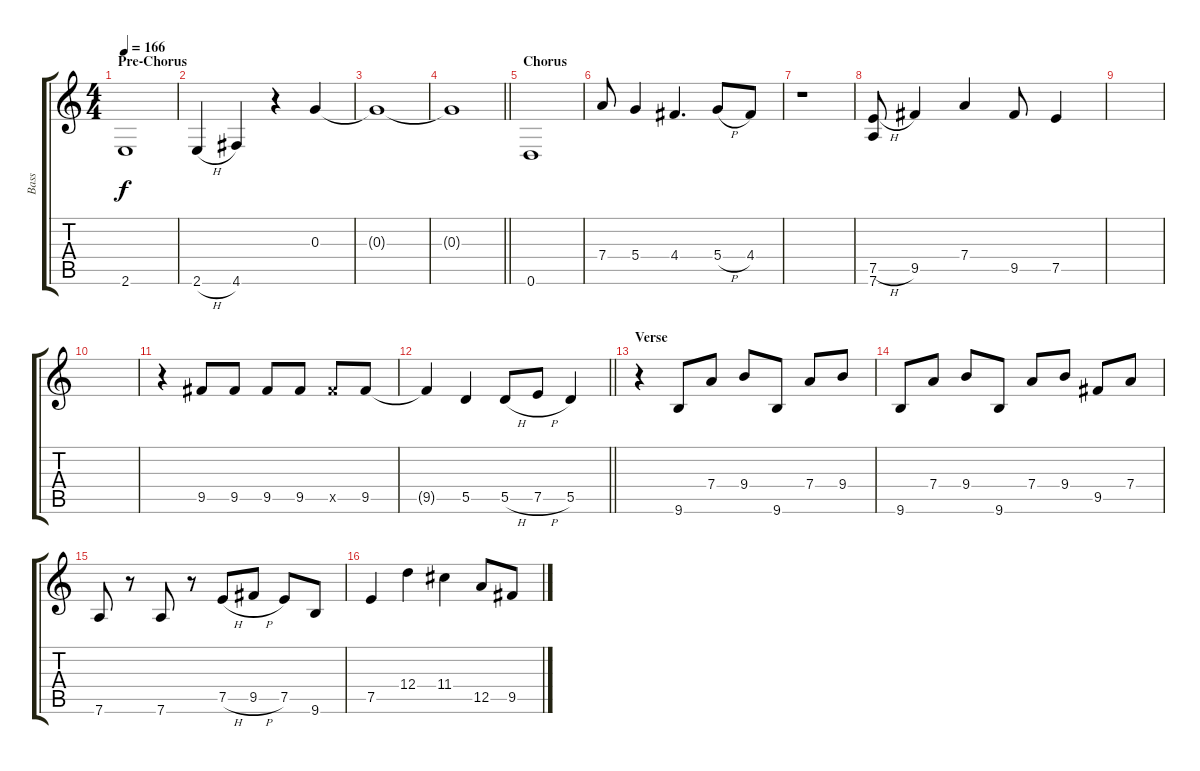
\track ("Bass" "Bass") {instrument electricbassfinger}
\staff {score tabs}
\tuning (E4 B3 G3 D3 A2 D2) {hide}
\ts (4 4)
\section ("" "Pre-Chorus")
\tempo 166
\clef g2
\ks c
2.6.1{dy f} |
2.6{h}.4 4.6.4 r.4 0.3.4 |
0.3{t}.1 |
\barLineRight lightlight
0.3{t}.1 |
\section ("" "Chorus")
0.6.1 |
7.4.8 5.4.4 4.4.4{d} 5.4{h}.8 4.4.8 |
r.1 |
(7.5{h} 7.6).8 9.5.4 7.4.4 9.5.8 7.5.4 |
|
|
r.4 9.5.8 9.5.8 9.5.8 9.5.8 9.5{x}.8 9.5.8 |
\barLineRight lightlight
9.5{t}.4 5.5.4 5.5{h}.8 7.5{h}.8 5.5.4 |
\section ("" "Verse")
r.4 9.6.8 7.4.8 9.4.8 9.6.8 7.4.8 9.4.8 |
9.6.8 7.4.8 9.4.8 9.6.8 7.4.8 9.4.8 9.5.8 7.4.8 |
7.6.8 r.8 7.6.8 r.8 7.5{h}.8 9.5{h}.8 7.5.8 9.6.8 |
7.5.4 12.4.4 11.4.4 12.5.8 9.5.8
